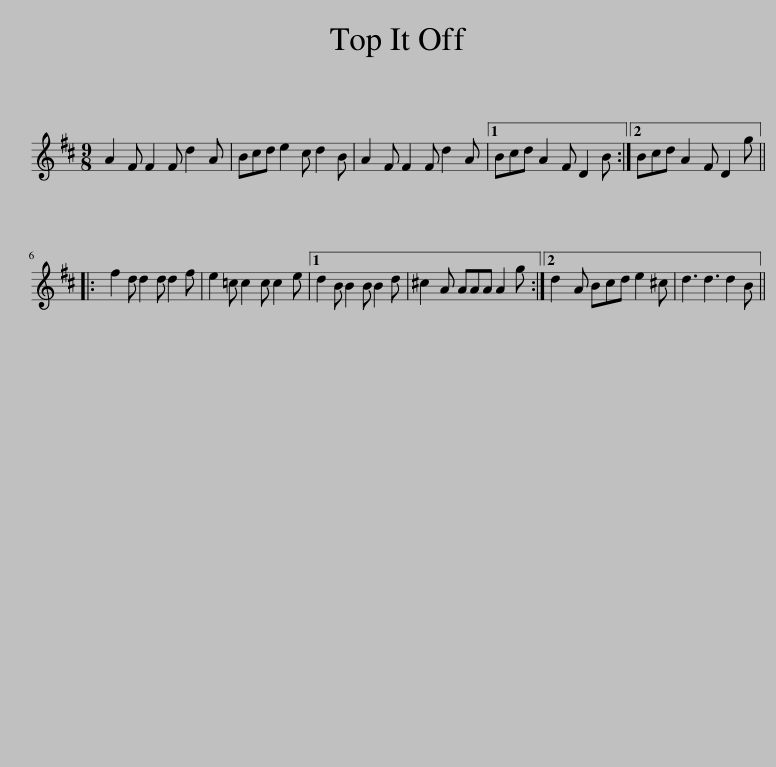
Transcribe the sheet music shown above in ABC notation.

X:1
L:1/8
M:9/8
I:linebreak $
K:D
V:1 treble
V:1
 A2 F F2 F d2 A | Bcd e2 c d2 B | A2 F F2 F d2 A |1 Bcd A2 F D2 B :|2 Bcd A2 F D2 g |:$ %5
 f2 d d2 d d2 f | e2 =c c2 c c2 e |1 d2 B B2 B B2 d | ^c2 A AAA A2 g :|2 d2 A Bcd e2 ^c | %10
 d3 d3 d2 B || %11
